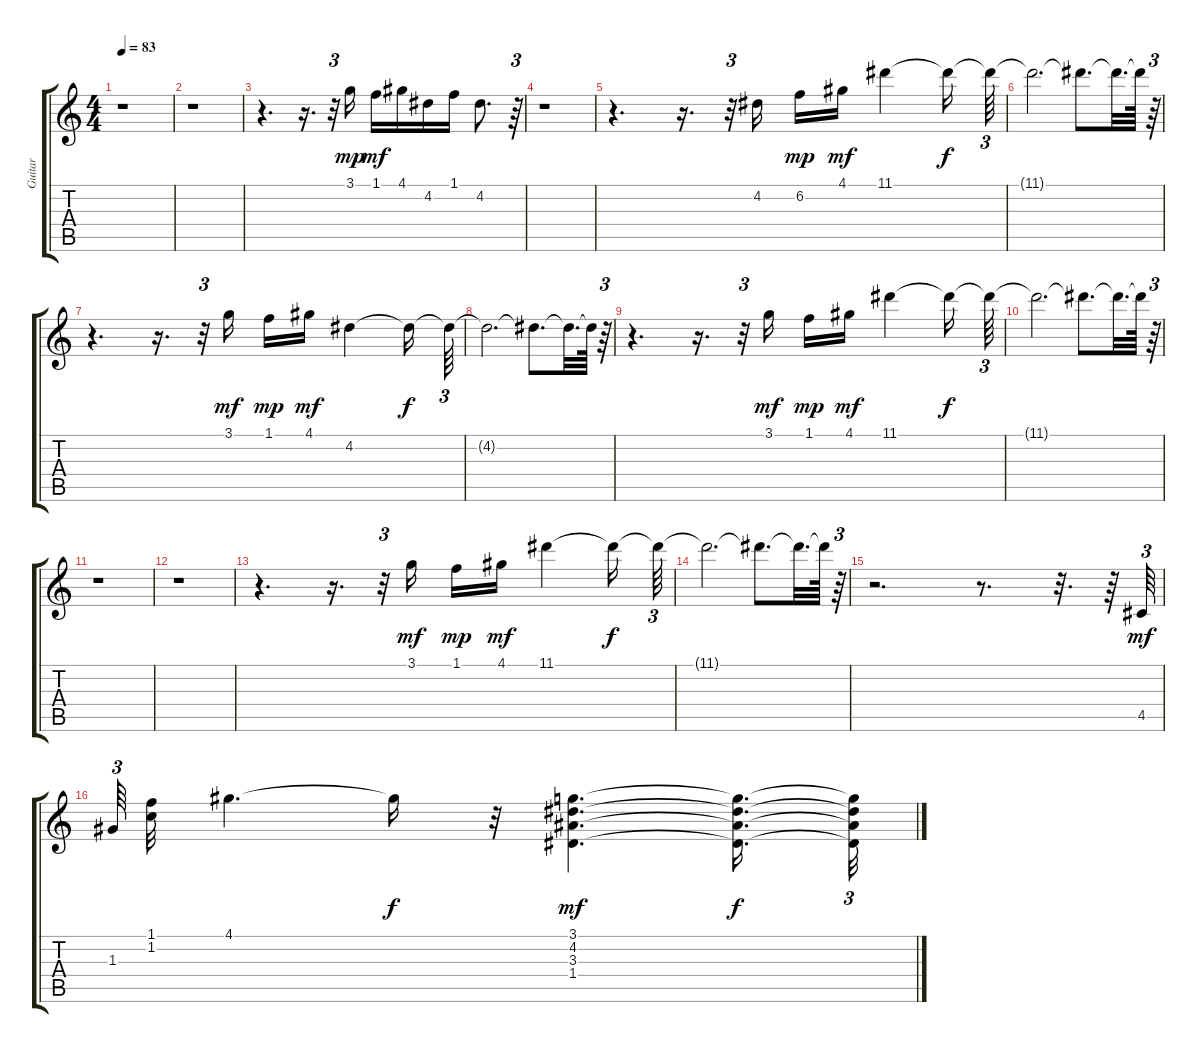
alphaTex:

\track ("Guitar" "Guitar") {instrument electricguitarclean}
\staff {score tabs}
\tuning (E4 B3 G3 D3 A2 E2) {hide}
\ts (4 4)
\tempo 83
\clef g2
\ks c
r.1{dy mf} |
r.1 |
r.4{d} r.16{d} r.32{tu (3 2)} 3.1.16{dy mp} 1.1.16{dy mf} 4.1.16 4.2.16 1.1.16 4.2.8{d} r.64{tu (3 2)} |
r.1 |
r.4{d} r.16{d} r.32{tu (3 2)} 4.2.16 6.2.16{dy mp} 4.1.16{dy mf} 11.1.4 11.1{t}.16{dy f} 11.1{t}.64{tu (3 2)} |
11.1{t}.2{d} 11.1{t}.8{d} 11.1{t}.32{d} 11.1{t}.64 r.64{tu (3 2)} |
r.4{d} r.16{d} r.32{tu (3 2)} 3.1.16{dy mf} 1.1.16{dy mp} 4.1.16{dy mf} 4.2.4 4.2{t}.16{dy f} 4.2{t}.64{tu (3 2)} |
4.2{t}.2{d} 4.2{t}.8{d} 4.2{t}.32{d} 4.2{t}.64 r.64{tu (3 2)} |
r.4{d} r.16{d} r.32{tu (3 2)} 3.1.16{dy mf} 1.1.16{dy mp} 4.1.16{dy mf} 11.1.4 11.1{t}.16{dy f} 11.1{t}.64{tu (3 2)} |
11.1{t}.2{d} 11.1{t}.8{d} 11.1{t}.32{d} 11.1{t}.64 r.64{tu (3 2)} |
r.1 |
r.1 |
r.4{d} r.16{d} r.32{tu (3 2)} 3.1.16{dy mf} 1.1.16{dy mp} 4.1.16{dy mf} 11.1.4 11.1{t}.16{dy f} 11.1{t}.64{tu (3 2)} |
11.1{t}.2{d} 11.1{t}.8{d} 11.1{t}.32{d} 11.1{t}.64 r.64{tu (3 2)} |
r.2{d} r.8{d} r.32{d} r.64 4.5.64{tu (3 2) dy mf} |
1.3.64{tu (3 2)} (1.1 1.2).32 4.1.4{d} 4.1{t}.16{dy f} r.32 (3.1 4.2 3.3 1.4).4{d dy mf} (3.1{t} 4.2{t} 3.3{t} 1.4{t}).16{d dy f} (3.1{t} 4.2{t} 3.3{t} 1.4{t}).32{tu (3 2)}
